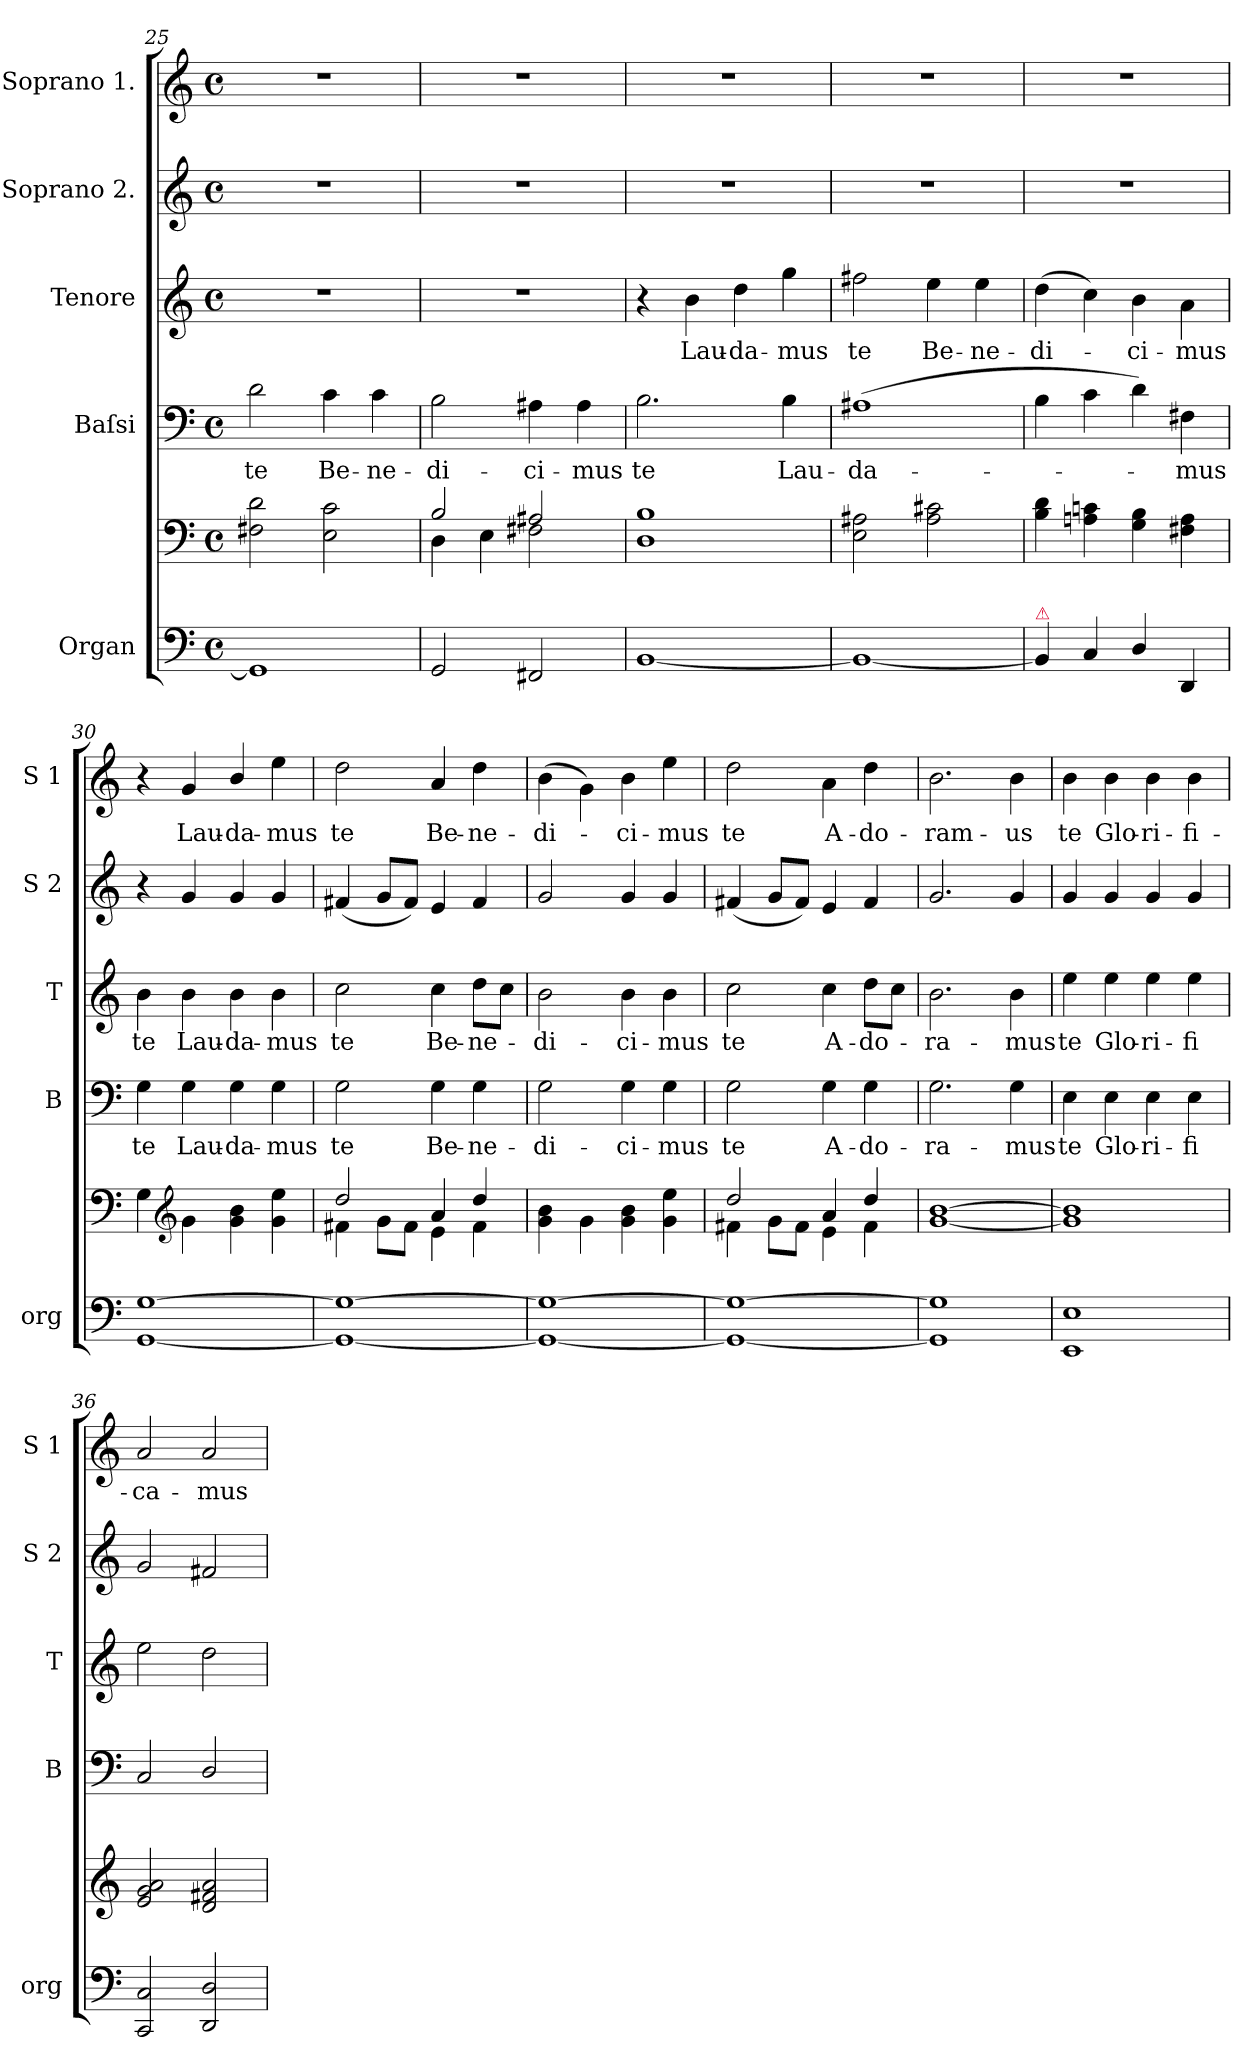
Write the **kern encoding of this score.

**kern	**kern	**kern	**text	**kern	**text	**kern	**kern	**text
*part5	*part5	*part4	*part4	*part3	*part3	*part2	*part1	*part1
*staff6	*staff5	*staff4	*staff4	*staff3	*staff3	*staff2	*staff1	*staff1
*I"Organ	*	*I"Baſsi	*	*I"Tenore	*	*I"Soprano 2.	*I"Soprano 1.	*
*I'org	*	*I'B	*	*I'T	*	*I'S 2	*I'S 1	*
*clefF4	*clefF4	*clefF4	*	*clefG2	*	*clefG2	*clefG2	*
*	*	*	*	*ITrd7c12	*	*	*	*
*k[]	*k[]	*k[]	*	*k[]	*	*k[]	*k[]	*
*C:	*C:	*C:	*	*C:	*	*C:	*C:	*
*M4/4	*M4/4	*M4/4	*	*M4/4	*	*M4/4	*M4/4	*
*met(c)	*met(c)	*met(c)	*	*met(c)	*	*met(c)	*met(c)	*
=25	=25	=25	=25	=25	=25	=25	=25	=25
1GG]	2F#X\ 2d\	2d\	te	1r	.	1r	1r	.
.	2E\ 2c\	4c\	Be-	.	.	.	.	.
.	.	4c\	-ne-	.	.	.	.	.
=26	=26	=26	=26	=26	=26	=26	=26	=26
*	*^	*	*	*	*	*	*	*
2GG/	2B/	4D\	2B\	-di-	1r	.	1r	1r	.
.	.	4E\	.	.	.	.	.	.	.
2FF#X/	2A#X/	2F#X\	4A#X\	-ci-	.	.	.	.	.
.	.	.	4A#\	-mus	.	.	.	.	.
*	*v	*v	*	*	*	*	*	*	*
=27	=27	=27	=27	=27	=27	=27	=27	=27
[>1BB	1D 1B	2.B\	te	4r	.	1r	1r	.
.	.	.	.	4B\	Lau-	.	.	.
.	.	.	.	4d\	-da-	.	.	.
.	.	4B\	Lau-	4g\	-mus	.	.	.
=28	=28	=28	=28	=28	=28	=28	=28	=28
1BB_	2E\ 2A#X\	(>1A#X	-da-	2f#X\	te	1r	1r	.
.	2A#\ 2c#X\	.	.	4e\	Be-	.	.	.
.	.	.	.	4e\	-ne-	.	.	.
=29	=29	=29	=29	=29	=29	=29	=29	=29
!LO:TX:a:color=crimson:t=⚠	!	!	!	!	!	!	!	!
4BB/]	4B\ 4d\	4B\	.	(>4d\	-di-	1r	1r	.
4C/	4An\ 4cn\	4c\	.	4c\)	.	.	.	.
4D/	4G\ 4B\	4d\)	.	4B\	-ci-	.	.	.
4DD/	4F#X\ 4A\	4F#X\	-mus	4A\	-mus	.	.	.
=30	=30	=30	=30	=30	=30	=30	=30	=30
!	!	!	!LO:LY:i	!	!	!	!	!
[<1GG [>1G	4G\	4G\	te	4B\	te	4r	4r	.
*	*clefG2	*	*	*	*	*	*	*
!	!	!	!LO:LY:i	!	!	!	!	!
.	4g\	4G\	Lau-	4B\	Lau-	4g/	4g/	Lau-
!	!	!	!LO:LY:i	!	!	!	!	!
.	4g\ 4b\	4G\	-da-	4B\	-da-	4g/	4b/	-da-
!	!	!	!LO:LY:i	!	!	!	!	!
.	4g\ 4ee\	4G\	-mus	4B\	-mus	4g/	4ee\	-mus
=31	=31	=31	=31	=31	=31	=31	=31	=31
*	*^	*	*	*	*	*	*	*
!	!	!	!	!LO:LY:i	!	!	!	!	!
1GG_< 1G_>	2dd/	4f#X\	2G\	te	2c\	te	(<4f#X/	2dd\	te
.	.	8g\L	.	.	.	.	8g/L	.	.
.	.	8f#\J	.	.	.	.	8f#/J)	.	.
!	!	!	!	!LO:LY:i	!	!	!	!	!
.	4a/	4e\	4G\	Be-	4c\	Be-	4e/	4a/	Be-
!	!	!	!	!LO:LY:i	!	!	!	!	!
.	4dd/	4f#\	4G\	-ne-	8d\L	-ne-	4f#/	4dd\	-ne-
.	.	.	.	.	8c\J	.	.	.	.
*	*v	*v	*	*	*	*	*	*	*
=32	=32	=32	=32	=32	=32	=32	=32	=32
!	!	!	!LO:LY:i	!	!	!	!	!
1GG_< 1G_>	4g\ 4b\	2G\	-di-	2B\	-di-	2g/	(>4b\	-di-
.	4g\	.	.	.	.	.	4g\)	.
!	!	!	!LO:LY:i	!	!	!	!	!
.	4g\ 4b\	4G\	-ci-	4B\	-ci-	4g/	4b\	-ci-
!	!	!	!LO:LY:i	!	!	!	!	!
.	4g\ 4ee\	4G\	-mus	4B\	-mus	4g/	4ee\	-mus
=33	=33	=33	=33	=33	=33	=33	=33	=33
*	*^	*	*	*	*	*	*	*
!	!	!	!	!LO:LY:i	!	!	!	!	!
1GG_ 1G_	2dd/	4f#X\	2G\	te	2c\	te	(<4f#X/	2dd\	te
.	.	8g\L	.	.	.	.	8g/L	.	.
.	.	8f#\J	.	.	.	.	8f#/J)	.	.
!	!	!	!	!LO:LY:i	!	!	!	!	!
.	4a/	4e\	4G\	A-	4c\	A-	4e/	4a\	A-
!	!	!	!	!LO:LY:i	!	!	!	!	!
.	4dd/	4f#\	4G\	-do-	8d\L	-do-	4f#/	4dd\	-do-
.	.	.	.	.	8c\J	.	.	.	.
*	*v	*v	*	*	*	*	*	*	*
=34	=34	=34	=34	=34	=34	=34	=34	=34
!	!	!	!LO:LY:i	!	!	!	!	!
1GG] 1G]	[1g [1b	2.G\	-ra-	2.B\	-ra-	2.g/	2.b\	-ram-
!	!	!	!LO:LY:i	!	!	!	!	!
.	.	4G\	-mus	4B\	-mus	4g/	4b\	-us
=35	=35	=35	=35	=35	=35	=35	=35	=35
!	!	!	!LO:LY:i	!	!	!	!	!
1EE 1E	1g] 1b]	4E\	te	4e\	te	4g/	4b\	te
!	!	!	!LO:LY:i	!	!	!	!	!
.	.	4E\	Glo-	4e\	Glo-	4g/	4b\	Glo-
!	!	!	!LO:LY:i	!	!	!	!	!
.	.	4E\	-ri-	4e\	-ri-	4g/	4b\	-ri-
!	!	!	!LO:LY:i	!	!	!	!	!
.	.	4E\	-fi	4e\	-fi	4g/	4b\	-fi-
=36	=36	=36	=36	=36	=36	=36	=36	=36
2CC/ 2C/	2e/ 2g/ 2a/	2C/	.	2e\	.	2g/	2a/	-ca-
2DD/ 2D/	2d/ 2f#X/ 2a/	2D/	.	2d\	.	2f#X/	2a/	-mus
=	=	=	=	=	=	=	=	=
*-	*-	*-	*-	*-	*-	*-	*-	*-
